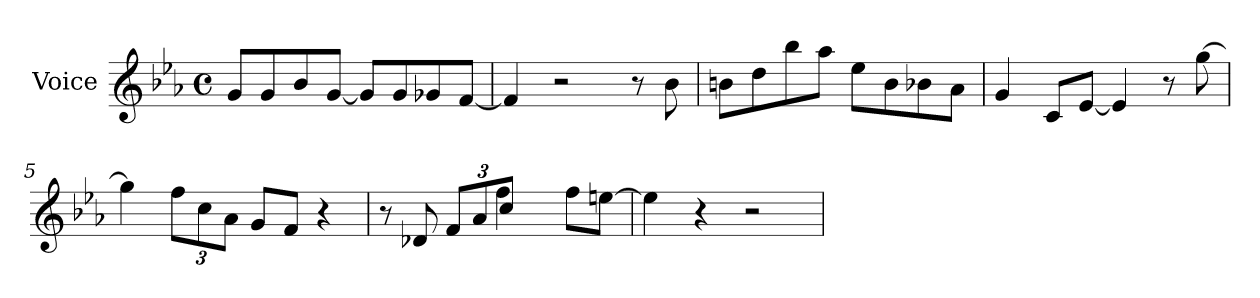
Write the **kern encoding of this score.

**kern
*part1
*staff1
*I"Voice
*I'Voice
*clefG2
*k[b-e-a-]
*M4/4
*met(c)
=1
8g/L
8g/
8b-/
[<8g/J
8g/L]
8g/
8g-X/
[<8f/J
=2
4f/]
2rcc
8r
8b-\
=3
8bn\L
8dd\
8bb-\
8aa-\J
8ee-\L
8b\
8b-X\
8a-\J
=4
4g/
8c/L
[<8e-/J
4e-/]
8r
[>8gg\
=5
4gg\]
12ff\L
12cc\
12a-\J
8g/L
8f/J
4r
=6
*^
8r	12%5ryy
8d-X/	.
12f/L	.
12a-/	.
12cc/J	4ff\
12%5ryy	.
.	8ff\L
.	[>8een\J
*v	*v
=7
4ee\]
4r
2rcc
=
*-
